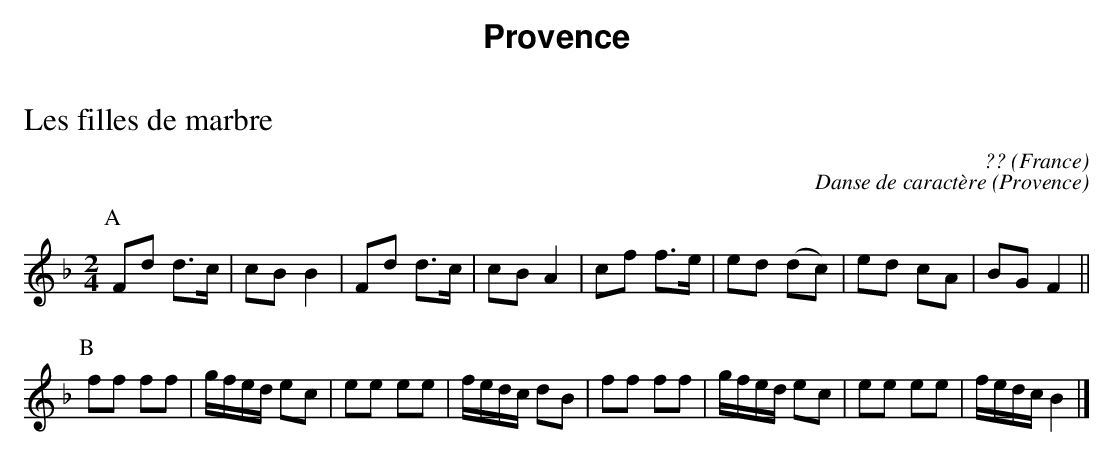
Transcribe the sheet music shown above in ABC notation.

X:1
T:Les filles de marbre
O:France
C:??
M:2/4
L:1/8
K:F
P:A
Fd d>c |  cB B2 | Fd d>c | cBA2 | cf f>e | ed (dc) |ed cA | BG F2 ||
P:B
ff ff | g/f/e/d/ ec | ee ee | f/e/d/c/ dB | ff ff | g/f/e/d/ ec | ee ee | f/e/d/c/ B2 |]
